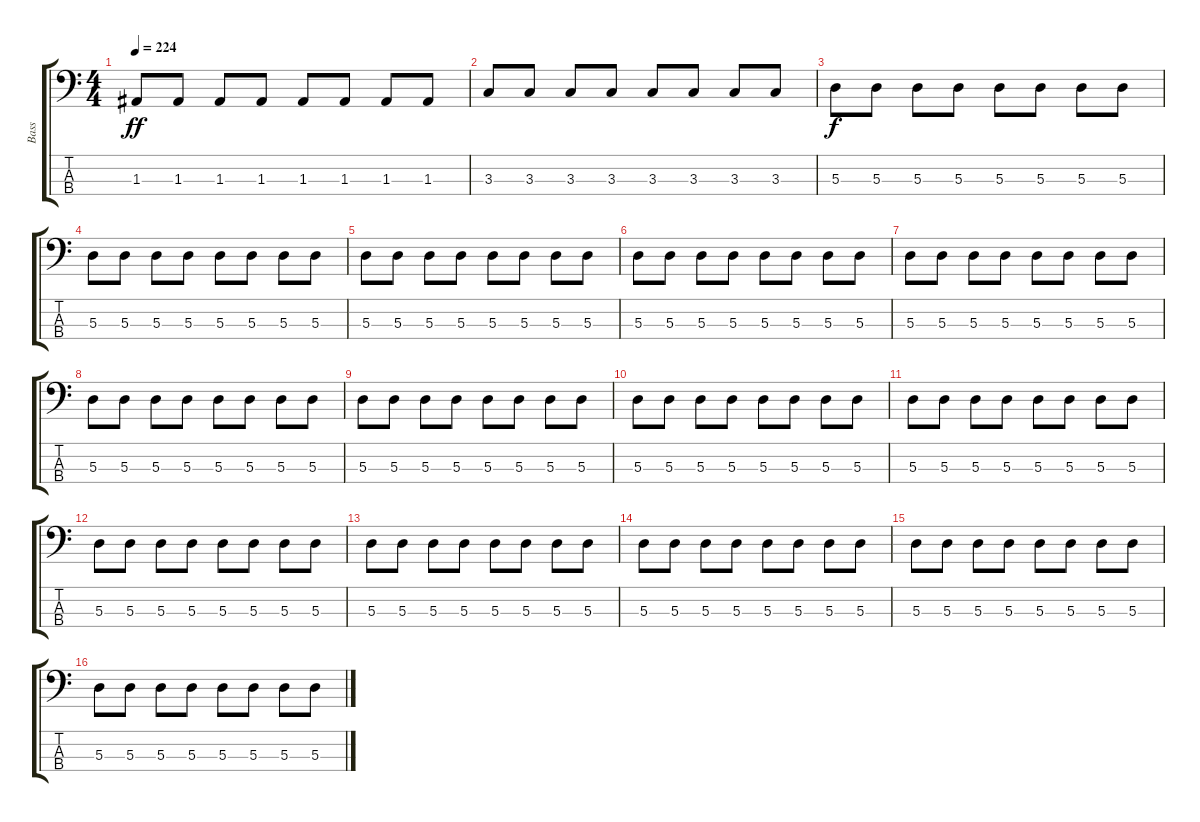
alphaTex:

\track ("Bass" "Bass") {instrument electricbasspick}
\staff {score tabs}
\tuning (G2 D2 A1 E1) {hide}
\ts (4 4)
\tempo 224
\clef f4
\ks c
1.3.8{dy ff} 1.3.8 1.3.8 1.3.8 1.3.8 1.3.8 1.3.8 1.3.8 |
3.3.8 3.3.8 3.3.8 3.3.8 3.3.8 3.3.8 3.3.8 3.3.8 |
5.3.8{dy f} 5.3.8 5.3.8 5.3.8 5.3.8 5.3.8 5.3.8 5.3.8 |
5.3.8 5.3.8 5.3.8 5.3.8 5.3.8 5.3.8 5.3.8 5.3.8 |
5.3.8 5.3.8 5.3.8 5.3.8 5.3.8 5.3.8 5.3.8 5.3.8 |
5.3.8 5.3.8 5.3.8 5.3.8 5.3.8 5.3.8 5.3.8 5.3.8 |
5.3.8 5.3.8 5.3.8 5.3.8 5.3.8 5.3.8 5.3.8 5.3.8 |
5.3.8 5.3.8 5.3.8 5.3.8 5.3.8 5.3.8 5.3.8 5.3.8 |
5.3.8 5.3.8 5.3.8 5.3.8 5.3.8 5.3.8 5.3.8 5.3.8 |
5.3.8 5.3.8 5.3.8 5.3.8 5.3.8 5.3.8 5.3.8 5.3.8 |
5.3.8 5.3.8 5.3.8 5.3.8 5.3.8 5.3.8 5.3.8 5.3.8 |
5.3.8 5.3.8 5.3.8 5.3.8 5.3.8 5.3.8 5.3.8 5.3.8 |
5.3.8 5.3.8 5.3.8 5.3.8 5.3.8 5.3.8 5.3.8 5.3.8 |
5.3.8 5.3.8 5.3.8 5.3.8 5.3.8 5.3.8 5.3.8 5.3.8 |
5.3.8 5.3.8 5.3.8 5.3.8 5.3.8 5.3.8 5.3.8 5.3.8 |
5.3.8 5.3.8 5.3.8 5.3.8 5.3.8 5.3.8 5.3.8 5.3.8
